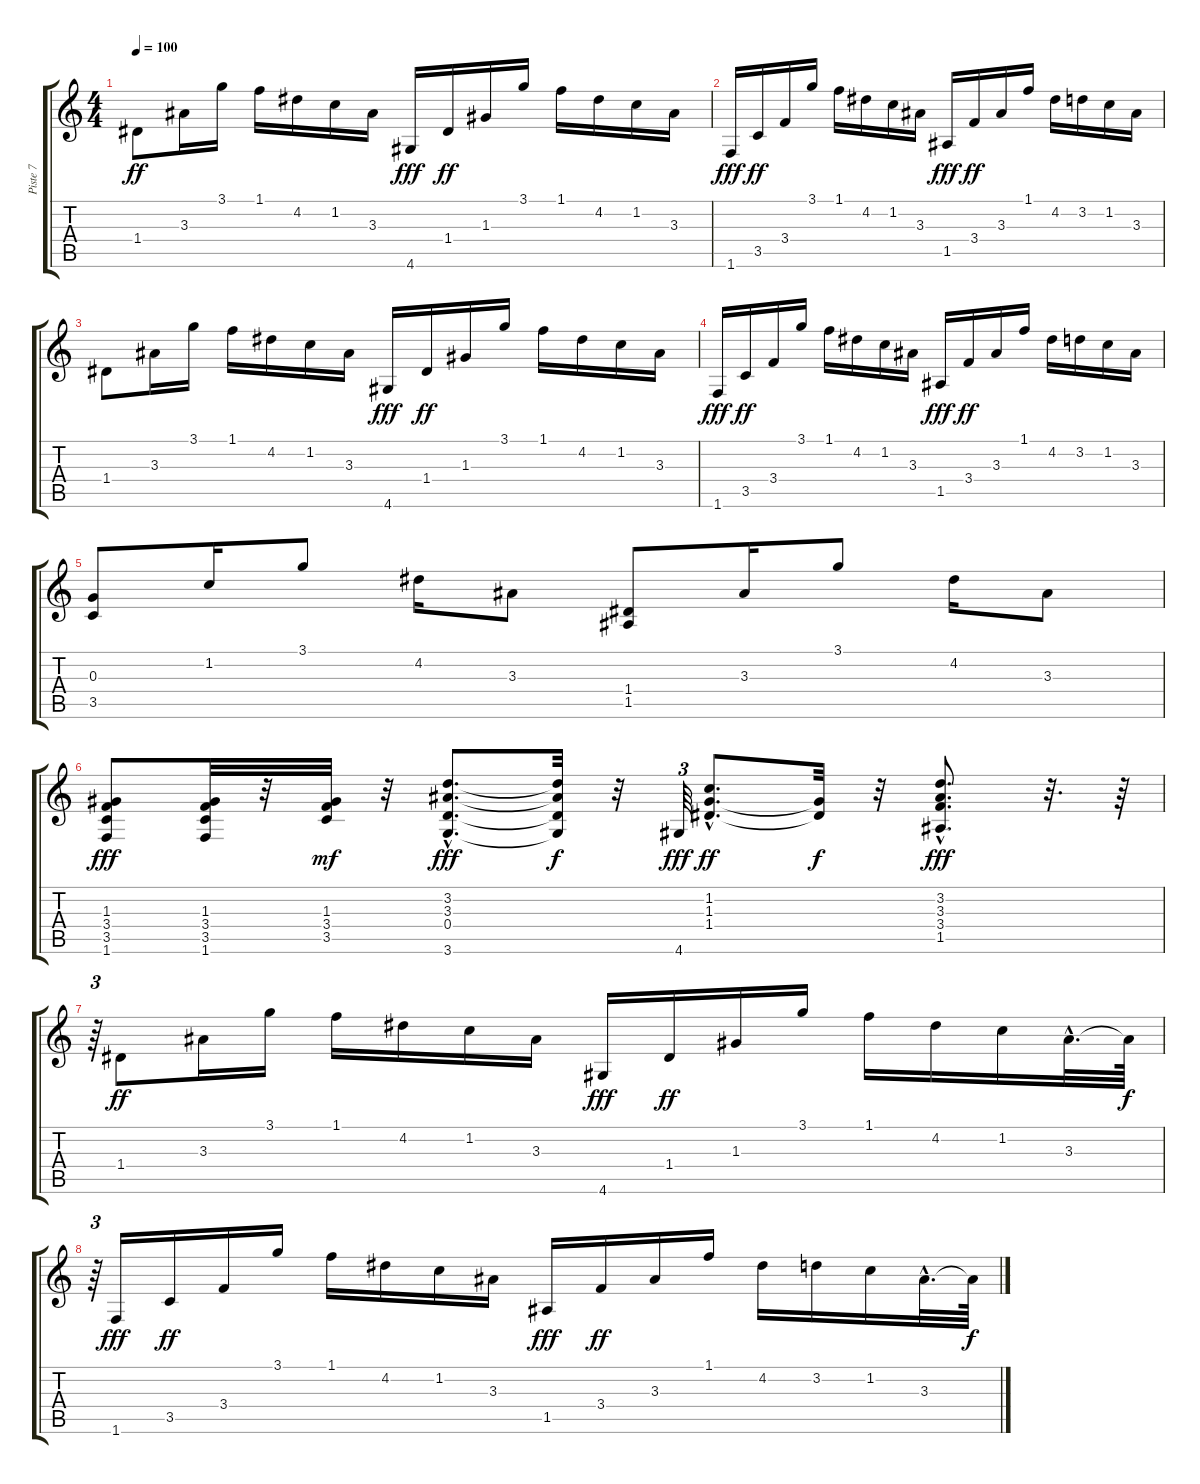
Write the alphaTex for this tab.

\track ("Piste 7" "Piste 7") {instrument acousticguitarsteel}
\staff {score tabs}
\tuning (E4 B3 G3 D3 A2 E2) {hide}
\ts (4 4)
\tempo 100
\clef g2
\ks c
1.4.8{dy ff} 3.3.16 3.1.16 1.1.16 4.2.16 1.2.16 3.3.16 4.6.16{dy fff} 1.4.16{dy ff} 1.3.16 3.1.16 1.1.16 4.2.16 1.2.16 3.3.16 |
1.6.16{dy fff} 3.5.16{dy ff} 3.4.16 3.1.16 1.1.16 4.2.16 1.2.16 3.3.16 1.5.16{dy fff} 3.4.16{dy ff} 3.3.16 1.1.16 4.2.16 3.2.16 1.2.16 3.3.16 |
1.4.8 3.3.16 3.1.16 1.1.16 4.2.16 1.2.16 3.3.16 4.6.16{dy fff} 1.4.16{dy ff} 1.3.16 3.1.16 1.1.16 4.2.16 1.2.16 3.3.16 |
1.6.16{dy fff} 3.5.16{dy ff} 3.4.16 3.1.16 1.1.16 4.2.16 1.2.16 3.3.16 1.5.16{dy fff} 3.4.16{dy ff} 3.3.16 1.1.16 4.2.16 3.2.16 1.2.16 3.3.16 |
(0.3 3.5).8 1.2.16 3.1.8 4.2.16 3.3.8 (1.4 1.5).8 3.3.16 3.1.8 4.2.16 3.3.8 |
(1.3 3.4 3.5 1.6).8{dy fff} (1.3 3.4 3.5 1.6).32 r.32 (1.3 3.4 3.5).32{dy mf} r.32 (3.2{hac} 3.3{hac} 0.4{hac} 3.6{hac}).8{d dy fff} (3.2{t} 3.3{t} 0.4{t} 3.6{t}).32{dy f} r.32 4.6.64{tu (3 2) dy fff} (1.2{hac} 1.3{hac} 1.4{hac}).8{d dy ff} (1.3{t} 1.4{t}).32{dy f} r.32 (3.2{hac} 3.3{hac} 3.4{hac} 1.5{hac}).8{d dy fff} r.32{d} r.64 |
r.64{tu (3 2)} 1.4.8{dy ff} 3.3.16 3.1.16 1.1.16 4.2.16 1.2.16 3.3.16 4.6.16{dy fff} 1.4.16{dy ff} 1.3.16 3.1.16 1.1.16 4.2.16 1.2.16 3.3{hac}.32{d} 3.3{t}.64{dy f} |
r.64{tu (3 2)} 1.6.16{dy fff} 3.5.16{dy ff} 3.4.16 3.1.16 1.1.16 4.2.16 1.2.16 3.3.16 1.5.16{dy fff} 3.4.16{dy ff} 3.3.16 1.1.16 4.2.16 3.2.16 1.2.16 3.3{hac}.32{d} 3.3{t}.64{dy f}
